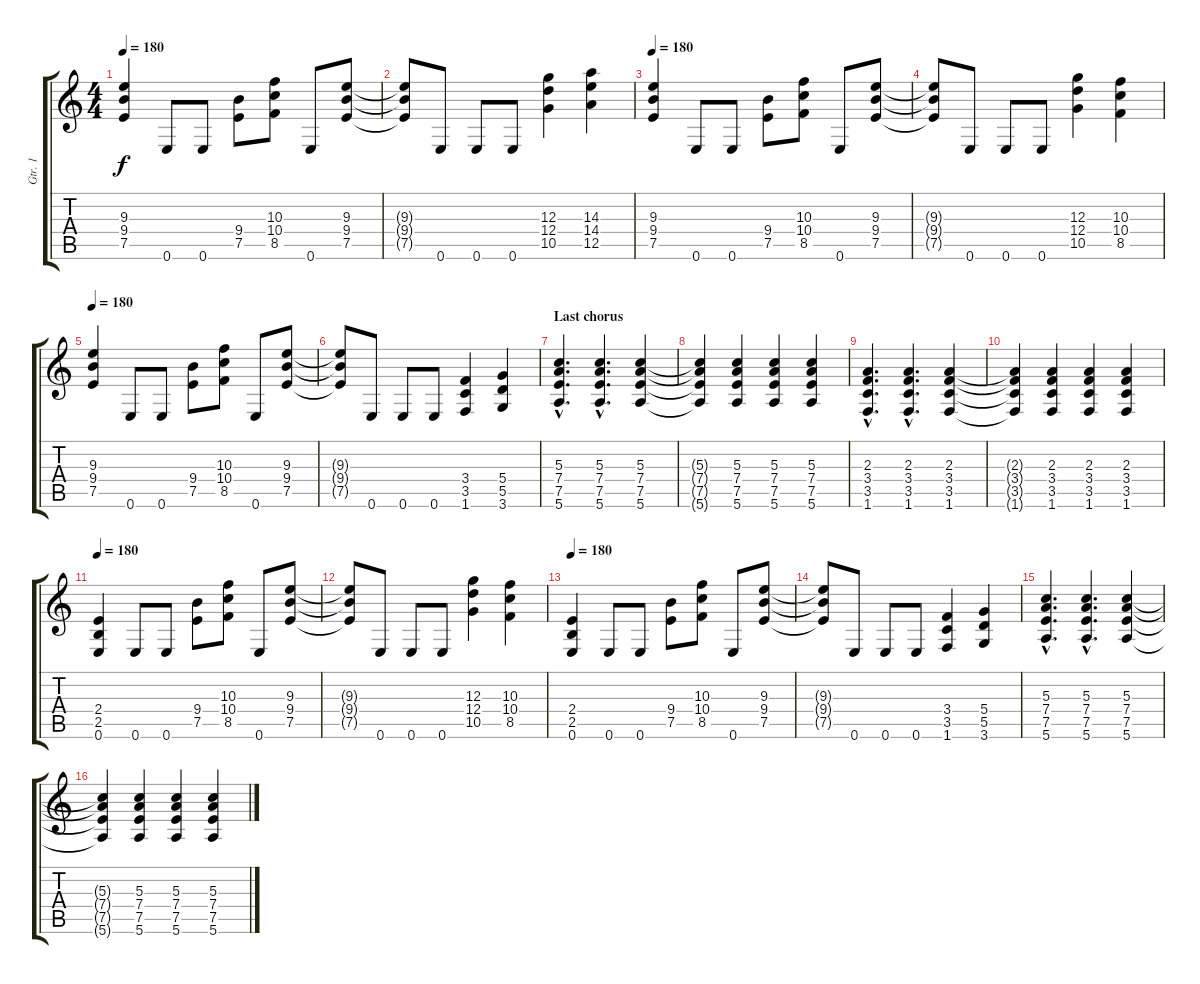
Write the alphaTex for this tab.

\track ("Gtr. 1" "Gtr. 1") {instrument distortionguitar}
\staff {score tabs}
\tuning (E4 B3 G3 D3 A2 E2) {hide}
\ts (4 4)
\tempo 180
\clef g2
\ks c
(9.3 9.4 7.5).4{dy f balance 0 instrument distortionguitar} 0.6.8 0.6.8 (9.4 7.5).8 (10.3 10.4 8.5).8 0.6.8 (9.3 9.4 7.5).8 |
(9.3{t} 9.4{t} 7.5{t}).8 0.6.8 0.6.8 0.6.8 (12.3 12.4 10.5).4 (14.3 14.4 12.5).4 |
\tempo 180
(9.3 9.4 7.5).4{balance 0 instrument distortionguitar} 0.6.8 0.6.8 (9.4 7.5).8 (10.3 10.4 8.5).8 0.6.8 (9.3 9.4 7.5).8 |
(9.3{t} 9.4{t} 7.5{t}).8 0.6.8 0.6.8 0.6.8 (12.3 12.4 10.5).4 (10.3 10.4 8.5).4 |
\tempo 180
(9.3 9.4 7.5).4{balance 0 instrument distortionguitar} 0.6.8 0.6.8 (9.4 7.5).8 (10.3 10.4 8.5).8 0.6.8 (9.3 9.4 7.5).8 |
(9.3{t} 9.4{t} 7.5{t}).8 0.6.8 0.6.8 0.6.8 (3.4 3.5 1.6).4 (5.4 5.5 3.6).4 |
\section ("" "Last chorus")
(5.3{hac} 7.4{hac} 7.5{hac} 5.6{hac}).4{d} (5.3{hac} 7.4{hac} 7.5{hac} 5.6{hac}).4{d} (5.3 7.4 7.5 5.6).4 |
(5.3{t} 7.4{t} 7.5{t} 5.6{t}).4 (5.3 7.4 7.5 5.6).4 (5.3 7.4 7.5 5.6).4 (5.3 7.4 7.5 5.6).4 |
(2.3{hac} 3.4{hac} 3.5{hac} 1.6{hac}).4{d} (2.3{hac} 3.4{hac} 3.5{hac} 1.6{hac}).4{d} (2.3 3.4 3.5 1.6).4 |
(2.3{t} 3.4{t} 3.5{t} 1.6{t}).4 (2.3 3.4 3.5 1.6).4 (2.3 3.4 3.5 1.6).4 (2.3 3.4 3.5 1.6).4 |
\tempo 180
(2.4 2.5 0.6).4{balance 0 instrument distortionguitar} 0.6.8 0.6.8 (9.4 7.5).8 (10.3 10.4 8.5).8 0.6.8 (9.3 9.4 7.5).8 |
(9.3{t} 9.4{t} 7.5{t}).8 0.6.8 0.6.8 0.6.8 (12.3 12.4 10.5).4 (10.3 10.4 8.5).4 |
\tempo 180
(2.4 2.5 0.6).4{balance 0 instrument distortionguitar} 0.6.8 0.6.8 (9.4 7.5).8 (10.3 10.4 8.5).8 0.6.8 (9.3 9.4 7.5).8 |
(9.3{t} 9.4{t} 7.5{t}).8 0.6.8 0.6.8 0.6.8 (3.4 3.5 1.6).4 (5.4 5.5 3.6).4 |
(5.3{hac} 7.4{hac} 7.5{hac} 5.6{hac}).4{d} (5.3{hac} 7.4{hac} 7.5{hac} 5.6{hac}).4{d} (5.3 7.4 7.5 5.6).4 |
(5.3{t} 7.4{t} 7.5{t} 5.6{t}).4 (5.3 7.4 7.5 5.6).4 (5.3 7.4 7.5 5.6).4 (5.3 7.4 7.5 5.6).4
